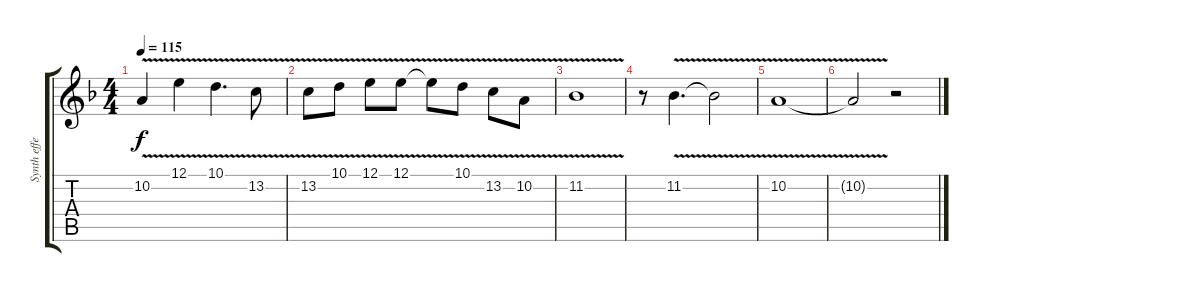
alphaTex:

\track ("Synth effects" "Synth effe") {instrument fx7echoes}
\staff {score tabs}
\tuning (E4 B3 G3 D3 A2 E2) {hide}
\ts (4 4)
\tempo 115
\clef g2
\ks dminor
10.2{v}.4{dy f} 12.1{v}.4 10.1{v}.4{d} 13.2{v}.8 |
13.2{v}.8 10.1{v}.8 12.1{v}.8 12.1{v}.8 12.1{t}.8 10.1{v}.8 13.2{v}.8 10.2{v}.8 |
11.2{v}.1 |
r.8 11.2{v}.4{d} 11.2{t}.2 |
10.2{v}.1 |
10.2{t}.2 r.2
